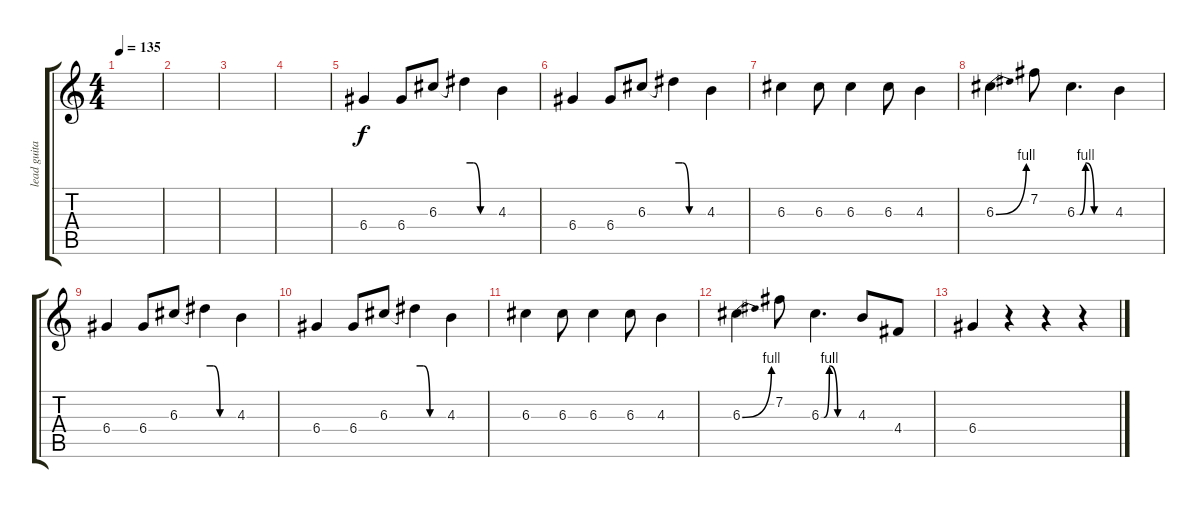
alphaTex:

\track ("lead guitar 2" "lead guita") {instrument distortionguitar}
\staff {score tabs}
\tuning (E4 B3 G3 D3 A2 E2) {hide}
\ts (4 4)
\tempo 135
\clef g2
\ks c
|
|
|
|
6.4.4 6.4.8 6.3.8 6.3{be (custom 0 4 15 4 30 0 60 0) t}.4 4.3.4 |
6.4.4 6.4.8 6.3.8 6.3{be (custom 0 4 15 4 30 0 60 0) t}.4 4.3.4 |
6.3.4 6.3.8 6.3.4 6.3.8 4.3.4 |
6.3{be (bend 0 0 60 4)}.4 7.2.8 6.3{be (custom 0 0 5 0 15 4 30 0 60 0)}.4{d} 4.3.4 |
6.4.4 6.4.8 6.3.8 6.3{be (custom 0 4 15 4 30 0 60 0) t}.4 4.3.4 |
6.4.4 6.4.8 6.3.8 6.3{be (custom 0 4 15 4 30 0 60 0) t}.4 4.3.4 |
6.3.4 6.3.8 6.3.4 6.3.8 4.3.4 |
6.3{be (bend 0 0 60 4)}.4 7.2.8 6.3{be (custom 0 0 5 0 15 4 30 0 60 0)}.4{d} 4.3.8 4.4.8 |
6.4.4 r.4 r.4 r.4
